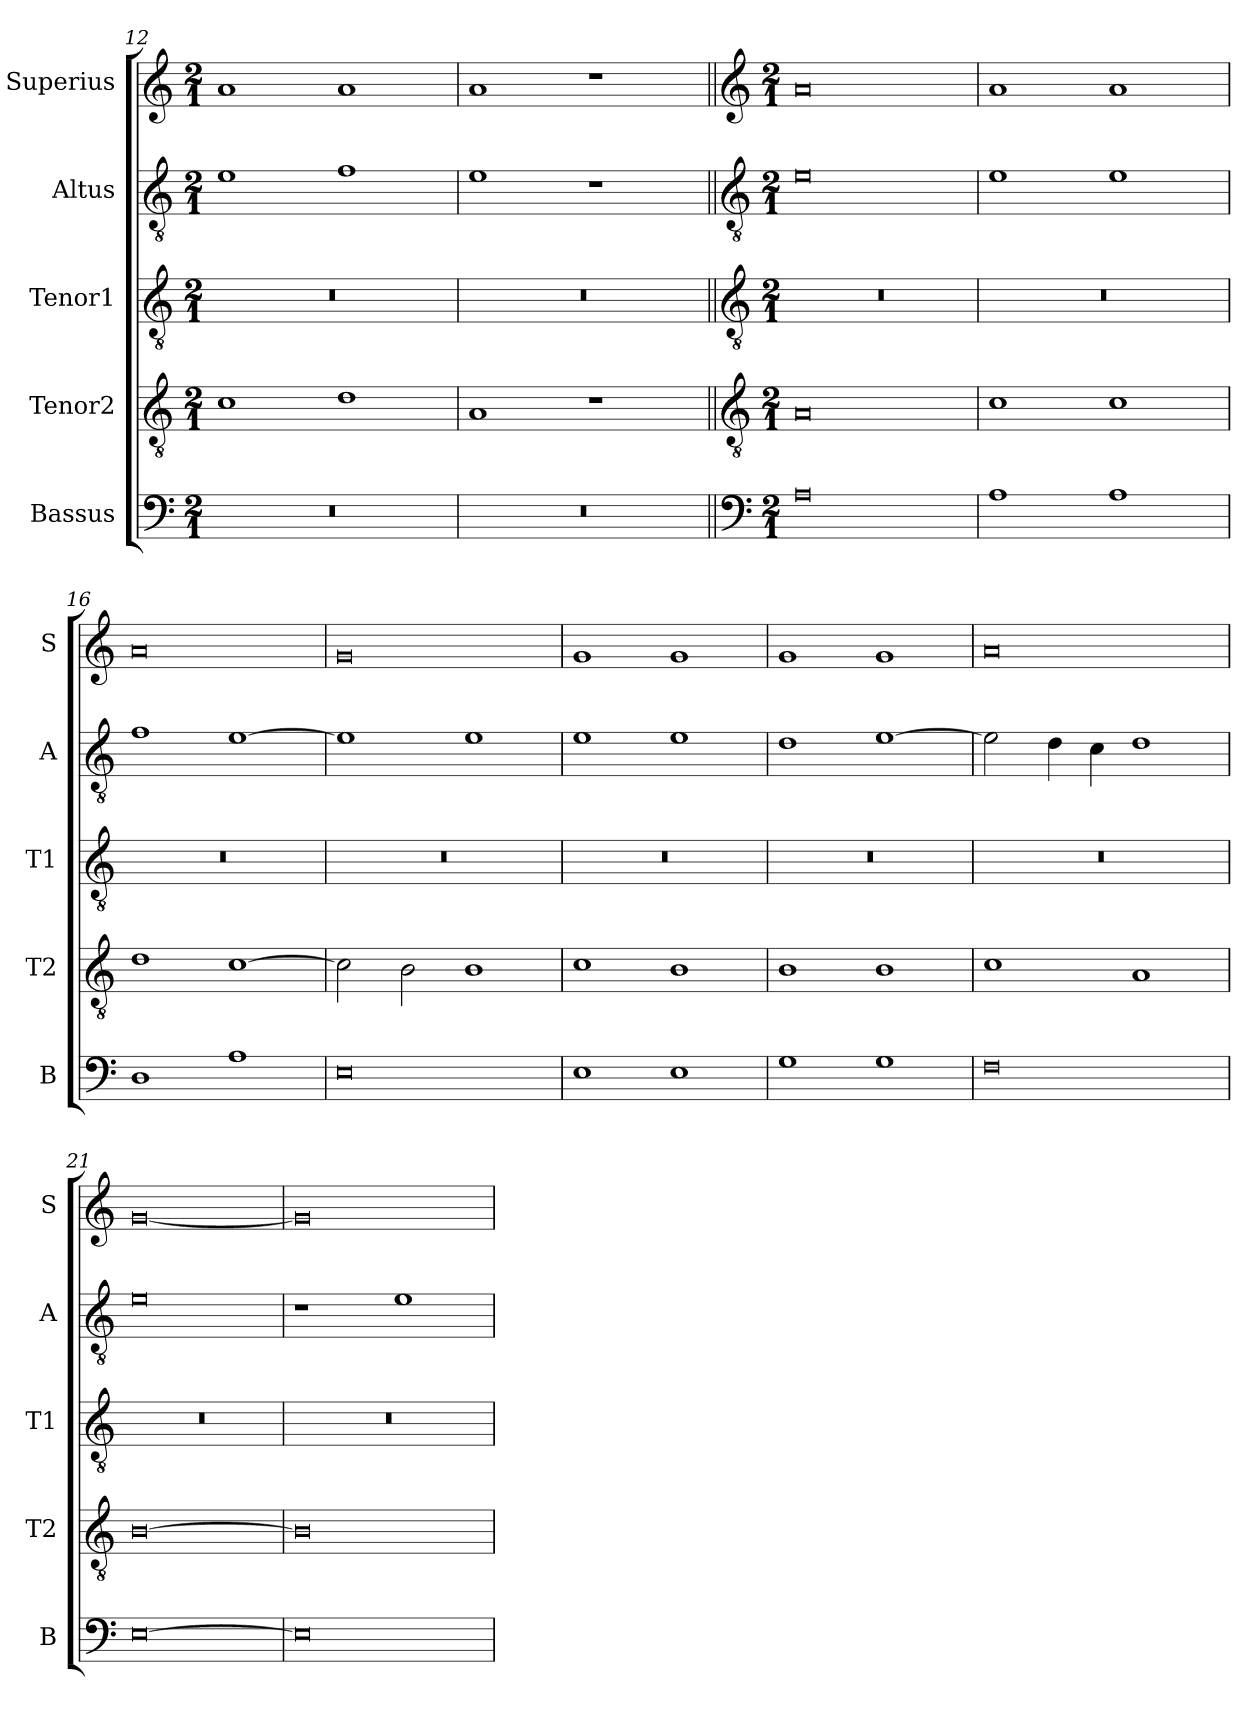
**kern	**kern	**kern	**kern	**kern
*part5	*part4	*part3	*part2	*part1
*staff5	*staff4	*staff3	*staff2	*staff1
*I"Bassus	*I"Tenor2	*I"Tenor1	*I"Altus	*I"Superius
*I'B	*I'T2	*I'T1	*I'A	*I'S
*clefF4	*clefGv2	*clefGv2	*clefGv2	*clefG2
*k[]	*k[]	*k[]	*k[]	*k[]
*M2/1	*M2/1	*M2/1	*M2/1	*M2/1
=12	=12	=12	=12	=12
0r	1c	0r	1e	1a
.	1d	.	1f	1a
=13	=13	=13	=13	=13
0r	1A	0r	1e	1a
.	1r	.	1r	1r
=14||	=14||	=14||	=14||	=14||
*clefF4	*clefGv2	*clefGv2	*clefGv2	*clefG2
*k[]	*k[]	*k[]	*k[]	*k[]
*M2/1	*M2/1	*M2/1	*M2/1	*M2/1
0A	0A	0r	0e	0a
=15	=15	=15	=15	=15
1A	1c	0r	1e	1a
1A	1c	.	1e	1a
=16	=16	=16	=16	=16
1D	1d	0r	1f	0a
1A	[1c	.	[1e	.
=17	=17	=17	=17	=17
0E	2c\]	0r	1e]	0g
.	2B\	.	.	.
.	1B	.	1e	.
=18	=18	=18	=18	=18
1E	1c	0r	1e	1g
1E	1B	.	1e	1g
=19	=19	=19	=19	=19
1G	1B	0r	1d	1g
1G	1B	.	[1e	1g
=20	=20	=20	=20	=20
0F	1c	0r	2e\]	0a
.	.	.	4d\	.
.	.	.	4c\	.
.	1A	.	1d	.
=21	=21	=21	=21	=21
[0E	[0B	0r	0e	[0g
=22	=22	=22	=22	=22
0E]	0B]	0r	1r	0g]
.	.	.	1e	.
=	=	=	=	=
*-	*-	*-	*-	*-
